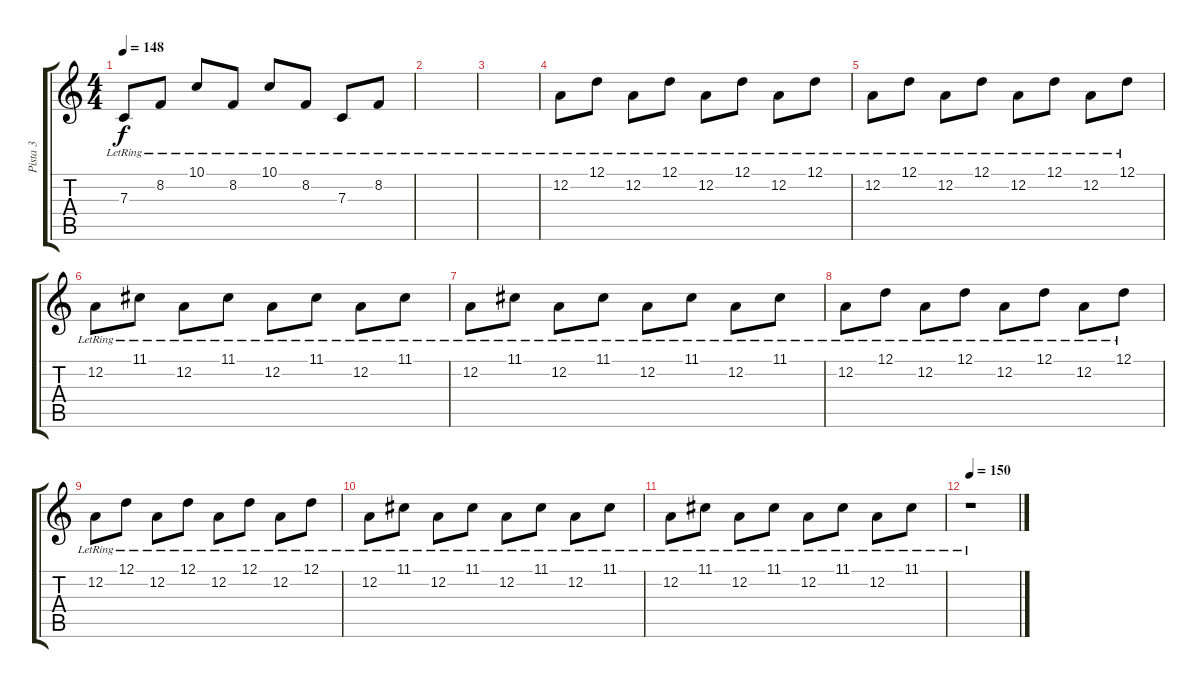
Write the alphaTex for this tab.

\track ("Pista 3" "Pista 3") {instrument honkytonkpiano}
\staff {score tabs}
\tuning (D4 A3 F3 C3 G2 C2) {hide}
\ts (4 4)
\tempo 148
\clef g2
\ks c
7.3{lr}.8{dy f} 8.2{lr}.8 10.1{lr}.8 8.2{lr}.8 10.1{lr}.8 8.2{lr}.8 7.3{lr}.8 8.2{lr}.8 |
|
|
12.2{lr}.8 12.1{lr}.8 12.2{lr}.8 12.1{lr}.8 12.2{lr}.8 12.1{lr}.8 12.2{lr}.8 12.1{lr}.8 |
12.2{lr}.8 12.1{lr}.8 12.2{lr}.8 12.1{lr}.8 12.2{lr}.8 12.1{lr}.8 12.2{lr}.8 12.1{lr}.8 |
12.2{lr}.8 11.1{lr}.8 12.2{lr}.8 11.1{lr}.8 12.2{lr}.8 11.1{lr}.8 12.2{lr}.8 11.1{lr}.8 |
12.2{lr}.8 11.1{lr}.8 12.2{lr}.8 11.1{lr}.8 12.2{lr}.8 11.1{lr}.8 12.2{lr}.8 11.1{lr}.8 |
12.2{lr}.8 12.1{lr}.8 12.2{lr}.8 12.1{lr}.8 12.2{lr}.8 12.1{lr}.8 12.2{lr}.8 12.1{lr}.8 |
12.2{lr}.8 12.1{lr}.8 12.2{lr}.8 12.1{lr}.8 12.2{lr}.8 12.1{lr}.8 12.2{lr}.8 12.1{lr}.8 |
12.2{lr}.8 11.1{lr}.8 12.2{lr}.8 11.1{lr}.8 12.2{lr}.8 11.1{lr}.8 12.2{lr}.8 11.1{lr}.8 |
12.2{lr}.8 11.1{lr}.8 12.2{lr}.8 11.1{lr}.8 12.2{lr}.8 11.1{lr}.8 12.2{lr}.8 11.1{lr}.8 |
\tempo 150
r.1
